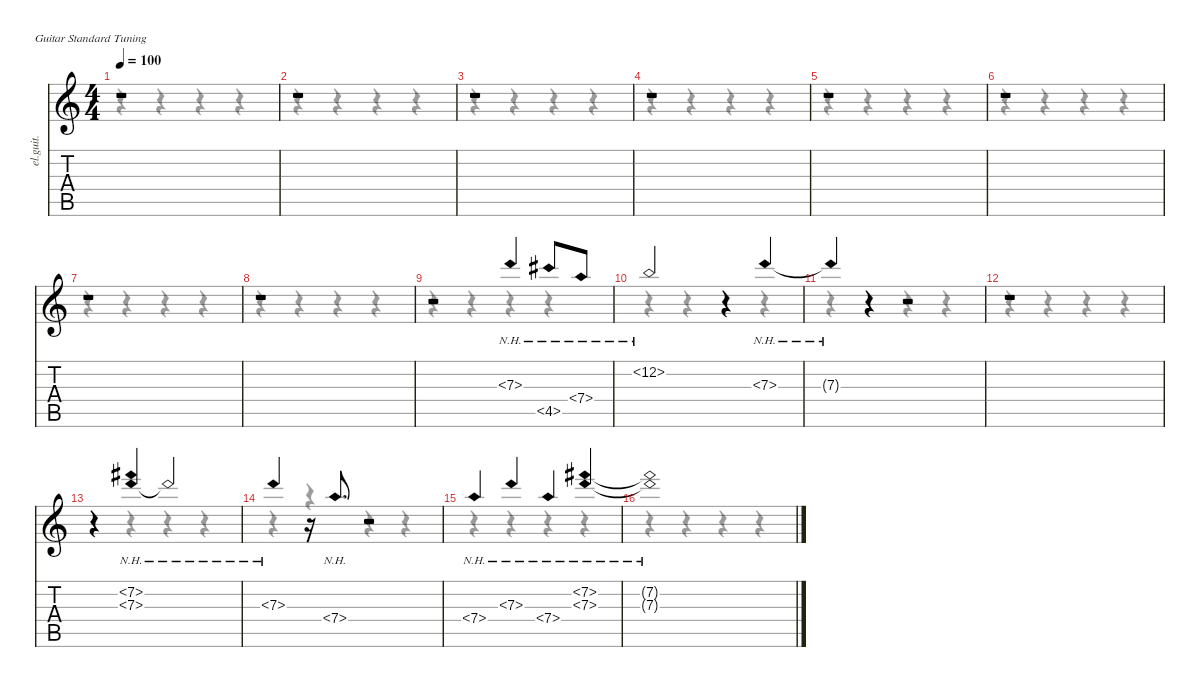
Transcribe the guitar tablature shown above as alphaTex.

\defaultSystemsLayout 4
\hideDynamics
\bracketExtendMode nobrackets
\otherSystemsTrackNameOrientation horizontal
\track ("Clean" "el.guit.") {instrument electricguitarclean}
\staff {score tabs}
\tuning (E4 B3 G3 D3 A2 E2)
\voice
\ts (4 4)
\tempo 100
\clef g2
\ks c
r.1{dy f beam Up} |
r.1{beam Up} |
r.1{beam Up} |
r.1{beam Up} |
r.1{beam Up} |
r.1{beam Up} |
r.1{beam Up} |
r.1{beam Up} |
r.2{beam Up} 7.3{nh}.4{beam Up} 4.5{nh acc #}.8{beam Up} 7.4{nh}.8{beam Up} |
12.2{nh}.2{beam Up} r.4{beam Up} 7.3{nh}.4{beam Up} |
7.3{nh t}.4{beam Up} r.4{beam Up} r.2{beam Up} |
r.1{beam Up} |
r.4{beam Up} (7.2{nh acc #} 7.3{nh}).4{beam Up} 7.3{nh t}.2{beam Up} |
7.3{nh}.4{beam Up} r.16{beam Up} 7.4{nh}.8{d beam Up} r.2{beam Up} |
7.4{nh}.4{beam Up} 7.3{nh}.4{beam Up} 7.4{nh}.4{beam Up} (7.2{nh acc #} 7.3{nh}).4{beam Up} |
(7.2{nh t acc #} 7.3{nh t}).1{beam Up}
\voice
\clef g2
\ottava regular
\simile none
\ks c
r.4{dy mf beam Down} r.4{beam Down} r.4{beam Down} r.4{beam Down} |
r.4{beam Down} r.4{beam Down} r.4{beam Down} r.4{beam Down} |
r.4{beam Down} r.4{beam Down} r.4{beam Down} r.4{beam Down} |
r.4{beam Down} r.4{beam Down} r.4{beam Down} r.4{beam Down} |
r.4{beam Down} r.4{beam Down} r.4{beam Down} r.4{beam Down} |
r.4{beam Down} r.4{beam Down} r.4{beam Down} r.4{beam Down} |
r.4{beam Down} r.4{beam Down} r.4{beam Down} r.4{beam Down} |
r.4{beam Down} r.4{beam Down} r.4{beam Down} r.4{beam Down} |
r.4{beam Down} r.4{beam Down} r.4{beam Down} r.4{beam Down} |
r.4{beam Down} r.4{beam Down} r.4{beam Down} r.4{beam Down} |
r.4{beam Down} r.4{beam Down} r.4{beam Down} r.4{beam Down} |
r.4{beam Down} r.4{beam Down} r.4{beam Down} r.4{beam Down} |
r.4{beam Down} r.4{beam Down} r.4{beam Down} r.4{beam Down} |
r.4{beam Down} r.4{beam Down} r.4{beam Down} r.4{beam Down} |
r.4{beam Down} r.4{beam Down} r.4{beam Down} r.4{beam Down} |
r.4{beam Down} r.4{beam Down} r.4{beam Down} r.4{beam Down}
